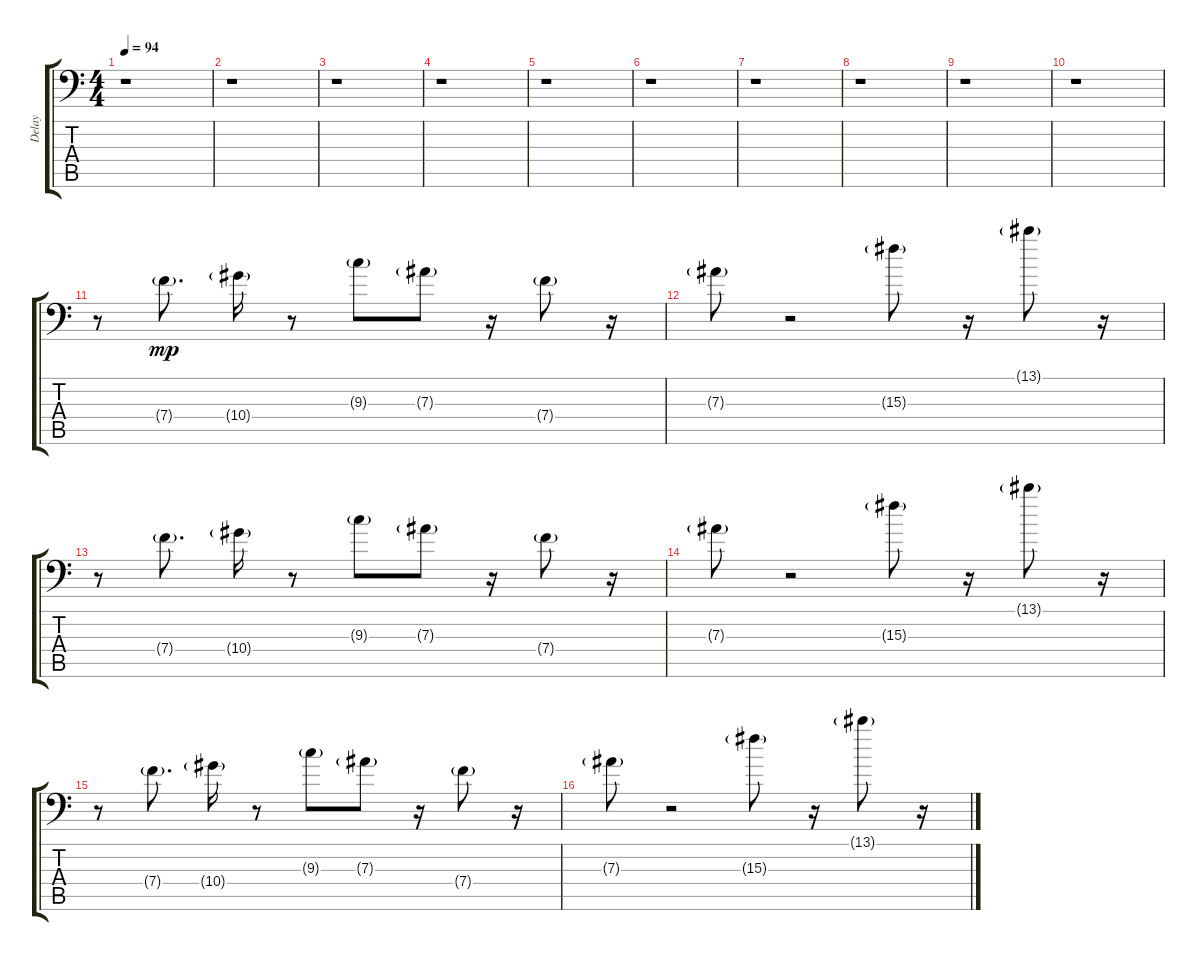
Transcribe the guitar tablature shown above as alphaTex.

\track ("Delay" "Delay") {instrument electricguitarclean}
\staff {score tabs}
\tuning (C4 G3 Eb3 Bb2 F2 Bb1) {hide}
\ts (4 4)
\tempo 94
\clef f4
\ks c
r.1{dy mp instrument electricguitarclean} |
r.1 |
r.1 |
r.1 |
r.1 |
r.1 |
r.1 |
r.1 |
r.1 |
r.1 |
r.8 7.4{g}.8{d} 10.4{g}.16 r.8 9.3{g}.8 7.3{g}.8 r.16 7.4{g}.8 r.16 |
7.3{g}.8 r.2 15.3{g}.8 r.16 13.1{g}.8 r.16 |
r.8 7.4{g}.8{d} 10.4{g}.16 r.8 9.3{g}.8 7.3{g}.8 r.16 7.4{g}.8 r.16 |
7.3{g}.8 r.2 15.3{g}.8 r.16 13.1{g}.8 r.16 |
r.8 7.4{g}.8{d} 10.4{g}.16 r.8 9.3{g}.8 7.3{g}.8 r.16 7.4{g}.8 r.16 |
7.3{g}.8 r.2 15.3{g}.8 r.16 13.1{g}.8 r.16
